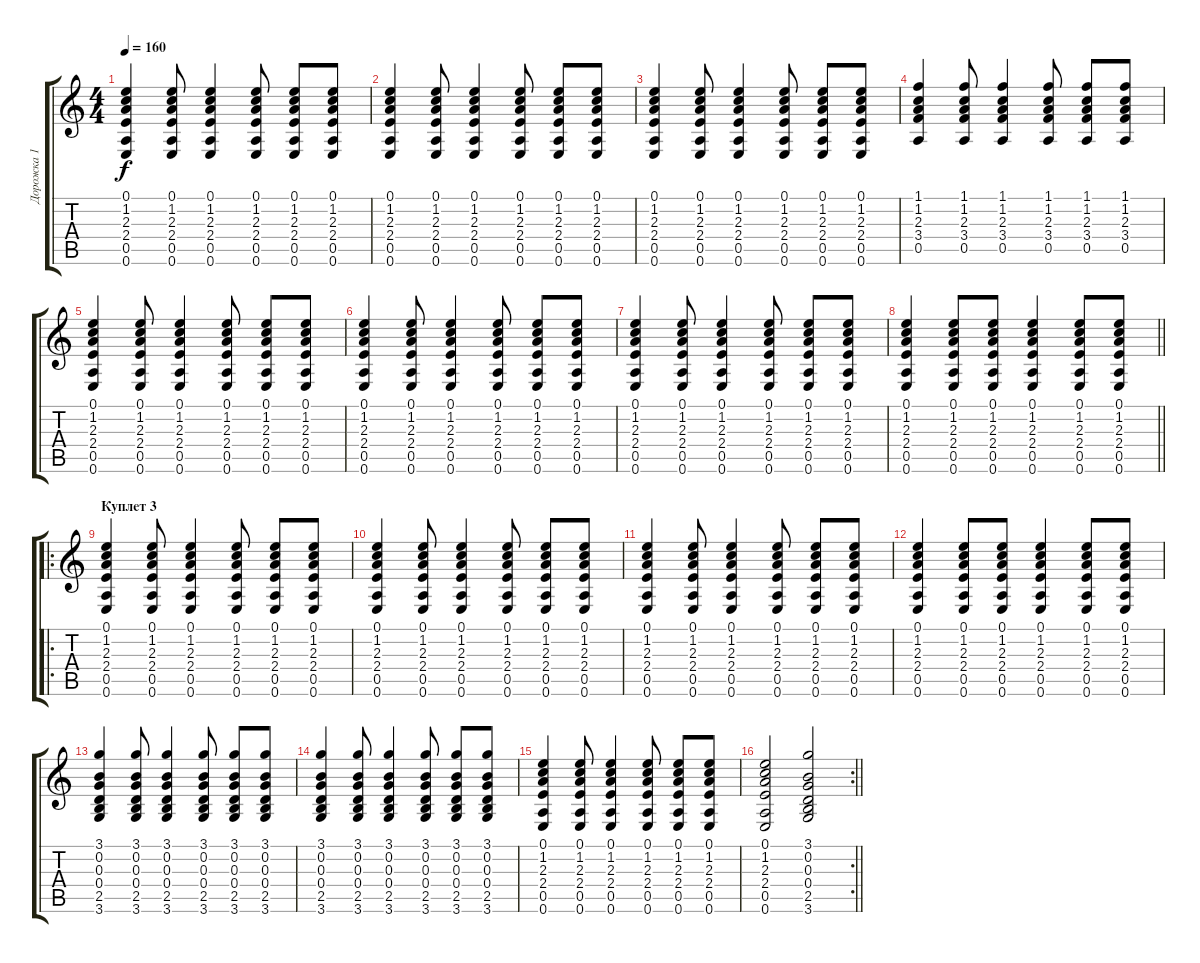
\track ("Дорожка 1" "Дорожка 1") {instrument acousticguitarsteel}
\staff {score tabs}
\tuning (E4 B3 G3 D3 A2 E2) {hide}
\ts (4 4)
\tempo 160
\clef g2
\ks c
(0.1 1.2 2.3 2.4 0.5 0.6).4{dy f} (0.1 1.2 2.3 2.4 0.5 0.6).8 (0.1 1.2 2.3 2.4 0.5 0.6).4 (0.1 1.2 2.3 2.4 0.5 0.6).8 (0.1 1.2 2.3 2.4 0.5 0.6).8 (0.1 1.2 2.3 2.4 0.5 0.6).8 |
(0.1 1.2 2.3 2.4 0.5 0.6).4 (0.1 1.2 2.3 2.4 0.5 0.6).8 (0.1 1.2 2.3 2.4 0.5 0.6).4 (0.1 1.2 2.3 2.4 0.5 0.6).8 (0.1 1.2 2.3 2.4 0.5 0.6).8 (0.1 1.2 2.3 2.4 0.5 0.6).8 |
(0.1 1.2 2.3 2.4 0.5 0.6).4 (0.1 1.2 2.3 2.4 0.5 0.6).8 (0.1 1.2 2.3 2.4 0.5 0.6).4 (0.1 1.2 2.3 2.4 0.5 0.6).8 (0.1 1.2 2.3 2.4 0.5 0.6).8 (0.1 1.2 2.3 2.4 0.5 0.6).8 |
(1.1 1.2 2.3 3.4 0.5).4 (1.1 1.2 2.3 3.4 0.5).8 (1.1 1.2 2.3 3.4 0.5).4 (1.1 1.2 2.3 3.4 0.5).8 (1.1 1.2 2.3 3.4 0.5).8 (1.1 1.2 2.3 3.4 0.5).8 |
(0.1 1.2 2.3 2.4 0.5 0.6).4 (0.1 1.2 2.3 2.4 0.5 0.6).8 (0.1 1.2 2.3 2.4 0.5 0.6).4 (0.1 1.2 2.3 2.4 0.5 0.6).8 (0.1 1.2 2.3 2.4 0.5 0.6).8 (0.1 1.2 2.3 2.4 0.5 0.6).8 |
(0.1 1.2 2.3 2.4 0.5 0.6).4 (0.1 1.2 2.3 2.4 0.5 0.6).8 (0.1 1.2 2.3 2.4 0.5 0.6).4 (0.1 1.2 2.3 2.4 0.5 0.6).8 (0.1 1.2 2.3 2.4 0.5 0.6).8 (0.1 1.2 2.3 2.4 0.5 0.6).8 |
(0.1 1.2 2.3 2.4 0.5 0.6).4 (0.1 1.2 2.3 2.4 0.5 0.6).8 (0.1 1.2 2.3 2.4 0.5 0.6).4 (0.1 1.2 2.3 2.4 0.5 0.6).8 (0.1 1.2 2.3 2.4 0.5 0.6).8 (0.1 1.2 2.3 2.4 0.5 0.6).8 |
\barLineRight lightlight
(0.1 1.2 2.3 2.4 0.5 0.6).4 (0.1 1.2 2.3 2.4 0.5 0.6).8 (0.1 1.2 2.3 2.4 0.5 0.6).8 (0.1 1.2 2.3 2.4 0.5 0.6).4 (0.1 1.2 2.3 2.4 0.5 0.6).8 (0.1 1.2 2.3 2.4 0.5 0.6).8 |
\ro
\section ("" "Куплет 3")
(0.1 1.2 2.3 2.4 0.5 0.6).4 (0.1 1.2 2.3 2.4 0.5 0.6).8 (0.1 1.2 2.3 2.4 0.5 0.6).4 (0.1 1.2 2.3 2.4 0.5 0.6).8 (0.1 1.2 2.3 2.4 0.5 0.6).8 (0.1 1.2 2.3 2.4 0.5 0.6).8 |
(0.1 1.2 2.3 2.4 0.5 0.6).4 (0.1 1.2 2.3 2.4 0.5 0.6).8 (0.1 1.2 2.3 2.4 0.5 0.6).4 (0.1 1.2 2.3 2.4 0.5 0.6).8 (0.1 1.2 2.3 2.4 0.5 0.6).8 (0.1 1.2 2.3 2.4 0.5 0.6).8 |
(0.1 1.2 2.3 2.4 0.5 0.6).4 (0.1 1.2 2.3 2.4 0.5 0.6).8 (0.1 1.2 2.3 2.4 0.5 0.6).4 (0.1 1.2 2.3 2.4 0.5 0.6).8 (0.1 1.2 2.3 2.4 0.5 0.6).8 (0.1 1.2 2.3 2.4 0.5 0.6).8 |
(0.1 1.2 2.3 2.4 0.5 0.6).4 (0.1 1.2 2.3 2.4 0.5 0.6).8 (0.1 1.2 2.3 2.4 0.5 0.6).8 (0.1 1.2 2.3 2.4 0.5 0.6).4 (0.1 1.2 2.3 2.4 0.5 0.6).8 (0.1 1.2 2.3 2.4 0.5 0.6).8 |
(3.1 0.2 0.3 0.4 2.5 3.6).4 (3.1 0.2 0.3 0.4 2.5 3.6).8 (3.1 0.2 0.3 0.4 2.5 3.6).4 (3.1 0.2 0.3 0.4 2.5 3.6).8 (3.1 0.2 0.3 0.4 2.5 3.6).8 (3.1 0.2 0.3 0.4 2.5 3.6).8 |
(3.1 0.2 0.3 0.4 2.5 3.6).4 (3.1 0.2 0.3 0.4 2.5 3.6).8 (3.1 0.2 0.3 0.4 2.5 3.6).4 (3.1 0.2 0.3 0.4 2.5 3.6).8 (3.1 0.2 0.3 0.4 2.5 3.6).8 (3.1 0.2 0.3 0.4 2.5 3.6).8 |
(0.1 1.2 2.3 2.4 0.5 0.6).4 (0.1 1.2 2.3 2.4 0.5 0.6).8 (0.1 1.2 2.3 2.4 0.5 0.6).4 (0.1 1.2 2.3 2.4 0.5 0.6).8 (0.1 1.2 2.3 2.4 0.5 0.6).8 (0.1 1.2 2.3 2.4 0.5 0.6).8 |
\rc 2
\barLineRight lightlight
(0.1 1.2 2.3 2.4 0.5 0.6).2 (3.1 0.2 0.3 0.4 2.5 3.6).2
